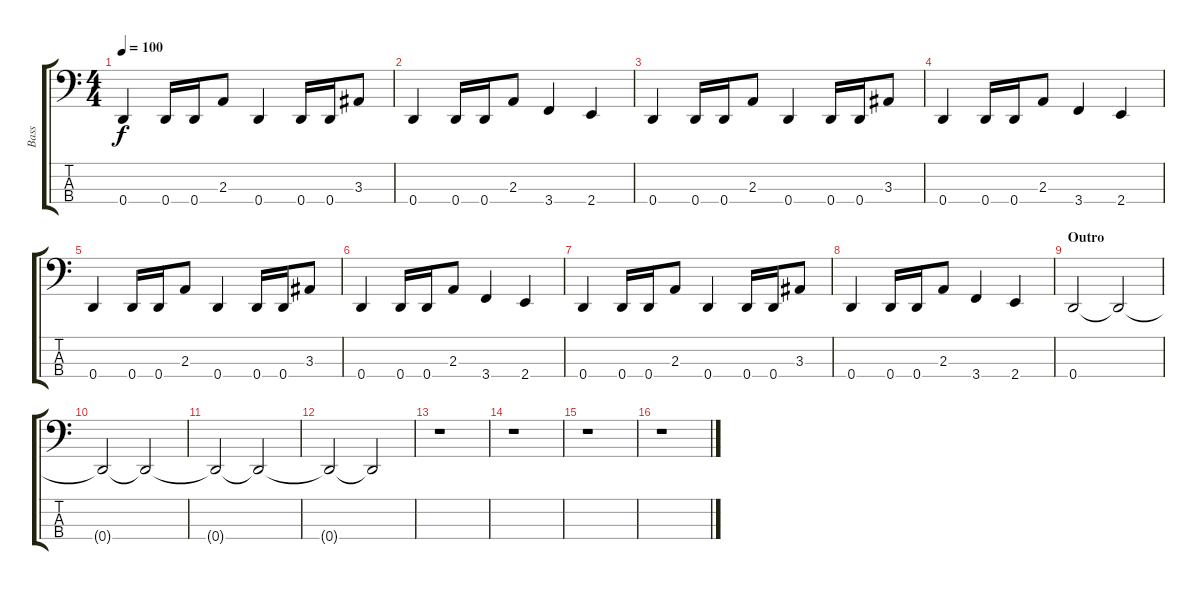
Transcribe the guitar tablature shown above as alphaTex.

\track ("Bass" "Bass") {instrument electricbasspick}
\staff {score tabs}
\tuning (F2 C2 G1 D1) {hide}
\ts (4 4)
\tempo 100
\clef f4
\ks c
0.4.4{dy f} 0.4.16 0.4.16 2.3.8 0.4.4 0.4.16 0.4.16 3.3.8 |
0.4.4 0.4.16 0.4.16 2.3.8 3.4.4 2.4.4 |
0.4.4 0.4.16 0.4.16 2.3.8 0.4.4 0.4.16 0.4.16 3.3.8 |
0.4.4 0.4.16 0.4.16 2.3.8 3.4.4 2.4.4 |
0.4.4 0.4.16 0.4.16 2.3.8 0.4.4 0.4.16 0.4.16 3.3.8 |
0.4.4 0.4.16 0.4.16 2.3.8 3.4.4 2.4.4 |
0.4.4 0.4.16 0.4.16 2.3.8 0.4.4 0.4.16 0.4.16 3.3.8 |
0.4.4 0.4.16 0.4.16 2.3.8 3.4.4 2.4.4 |
\section ("" "Outro")
0.4.2{volume 8} 0.4{t}.2 |
0.4{t}.2 0.4{t}.2 |
0.4{t}.2{volume 0} 0.4{t}.2 |
0.4{t}.2 0.4{t}.2 |
r.1 |
r.1 |
r.1 |
r.1
